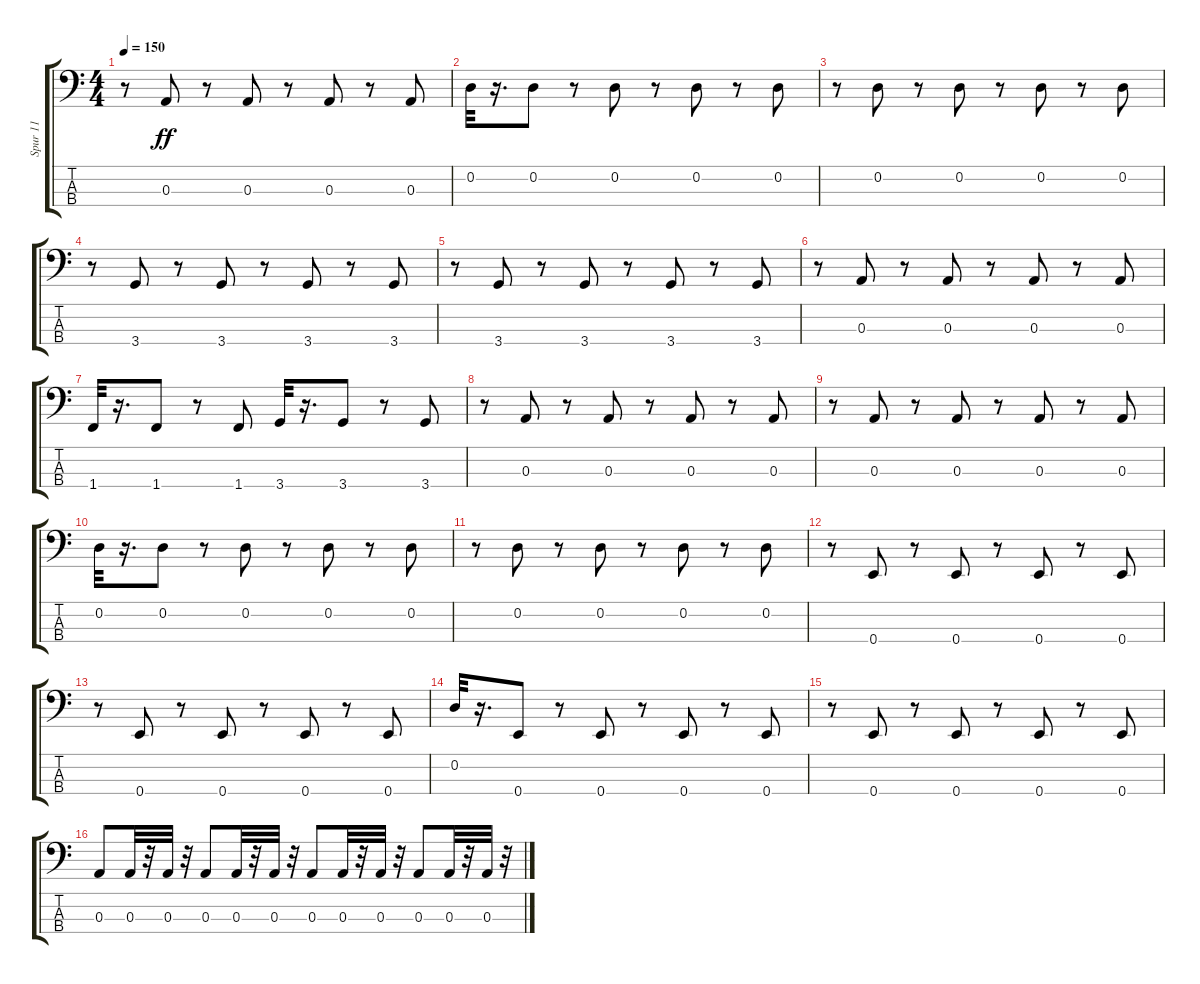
\track ("Spur 11" "Spur 11") {instrument synthbass1}
\staff {score tabs}
\tuning (G2 D2 A1 E1) {hide}
\ts (4 4)
\tempo 150
\clef f4
\ks c
r.8{dy ff} 0.3.8 r.8 0.3.8 r.8 0.3.8 r.8 0.3.8 |
0.2.32 r.16{d} 0.2.8 r.8 0.2.8 r.8 0.2.8 r.8 0.2.8 |
r.8 0.2.8 r.8 0.2.8 r.8 0.2.8 r.8 0.2.8 |
r.8 3.4.8 r.8 3.4.8 r.8 3.4.8 r.8 3.4.8 |
r.8 3.4.8 r.8 3.4.8 r.8 3.4.8 r.8 3.4.8 |
r.8 0.3.8 r.8 0.3.8 r.8 0.3.8 r.8 0.3.8 |
1.4.32 r.16{d} 1.4.8 r.8 1.4.8 3.4.32 r.16{d} 3.4.8 r.8 3.4.8 |
r.8 0.3.8 r.8 0.3.8 r.8 0.3.8 r.8 0.3.8 |
r.8 0.3.8 r.8 0.3.8 r.8 0.3.8 r.8 0.3.8 |
0.2.32 r.16{d} 0.2.8 r.8 0.2.8 r.8 0.2.8 r.8 0.2.8 |
r.8 0.2.8 r.8 0.2.8 r.8 0.2.8 r.8 0.2.8 |
r.8 0.4.8 r.8 0.4.8 r.8 0.4.8 r.8 0.4.8 |
r.8 0.4.8 r.8 0.4.8 r.8 0.4.8 r.8 0.4.8 |
0.2.32 r.16{d} 0.4.8 r.8 0.4.8 r.8 0.4.8 r.8 0.4.8 |
r.8 0.4.8 r.8 0.4.8 r.8 0.4.8 r.8 0.4.8 |
0.3.8 0.3.32 r.32 0.3.32 r.32 0.3.8 0.3.32 r.32 0.3.32 r.32 0.3.8 0.3.32 r.32 0.3.32 r.32 0.3.8 0.3.32 r.32 0.3.32 r.32
